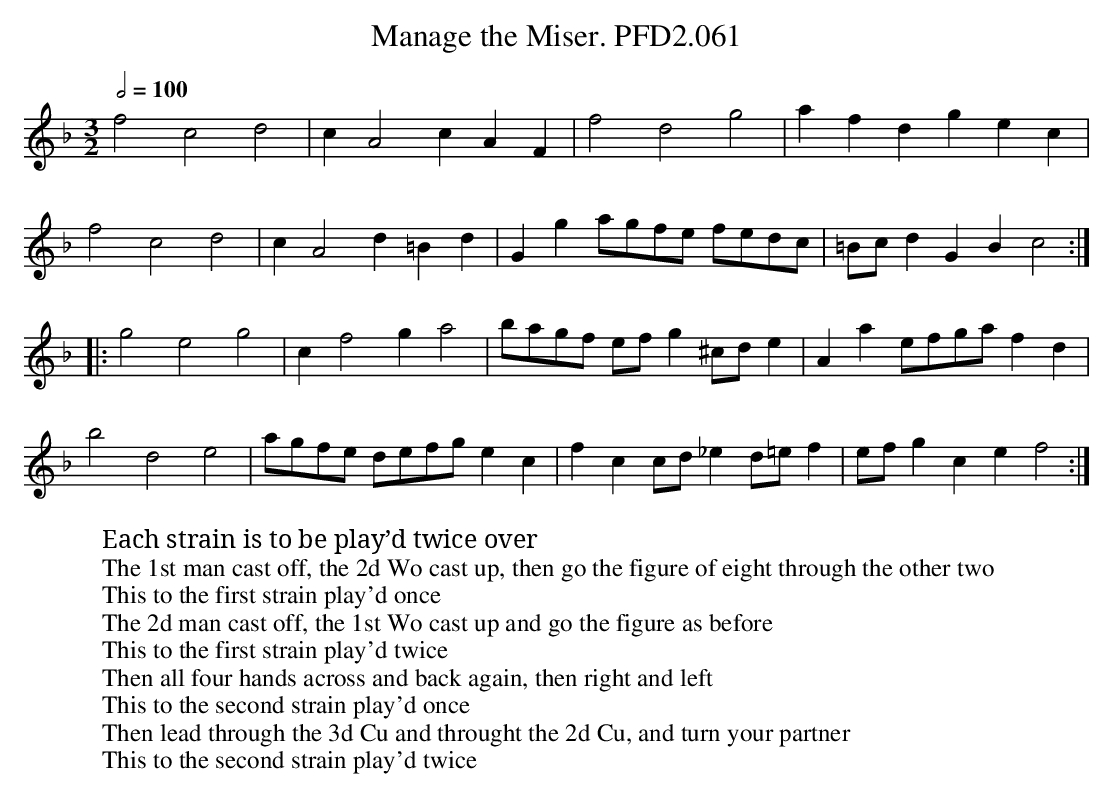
X:1
T:Manage the Miser. PFD2.061
M:3/2
L:1/8
Q:1/2=100
W:Each strain is to be play’d twice over
W:The 1st man cast off, the 2d Wo cast up, then go the figure of eight through the other two
W:This to the first strain play'd once
W:The 2d man cast off, the 1st Wo cast up and go the figure as before
W:This to the first strain play'd twice
W:Then all four hands across and back again, then right and left
W:This to the second strain play'd once
W:Then lead through the 3d Cu and throught the 2d Cu, and turn your partner
W:This to the second strain play'd twice
K:F
f4c4d4|c2A4c2A2F2|f4d4g4|a2f2d2g2e2c2|
f4c4d4|c2A4d2=B2d2|G2g2agfe fedc|=Bcd2G2B2c4:|
|:g4e4g4|c2f4g2a4|bagf efg2^cde2|A2a2efgaf2d2|
b4d4e4|agfe defge2c2|f2c2cd_e2d=ef2|efg2c2e2f4:|
